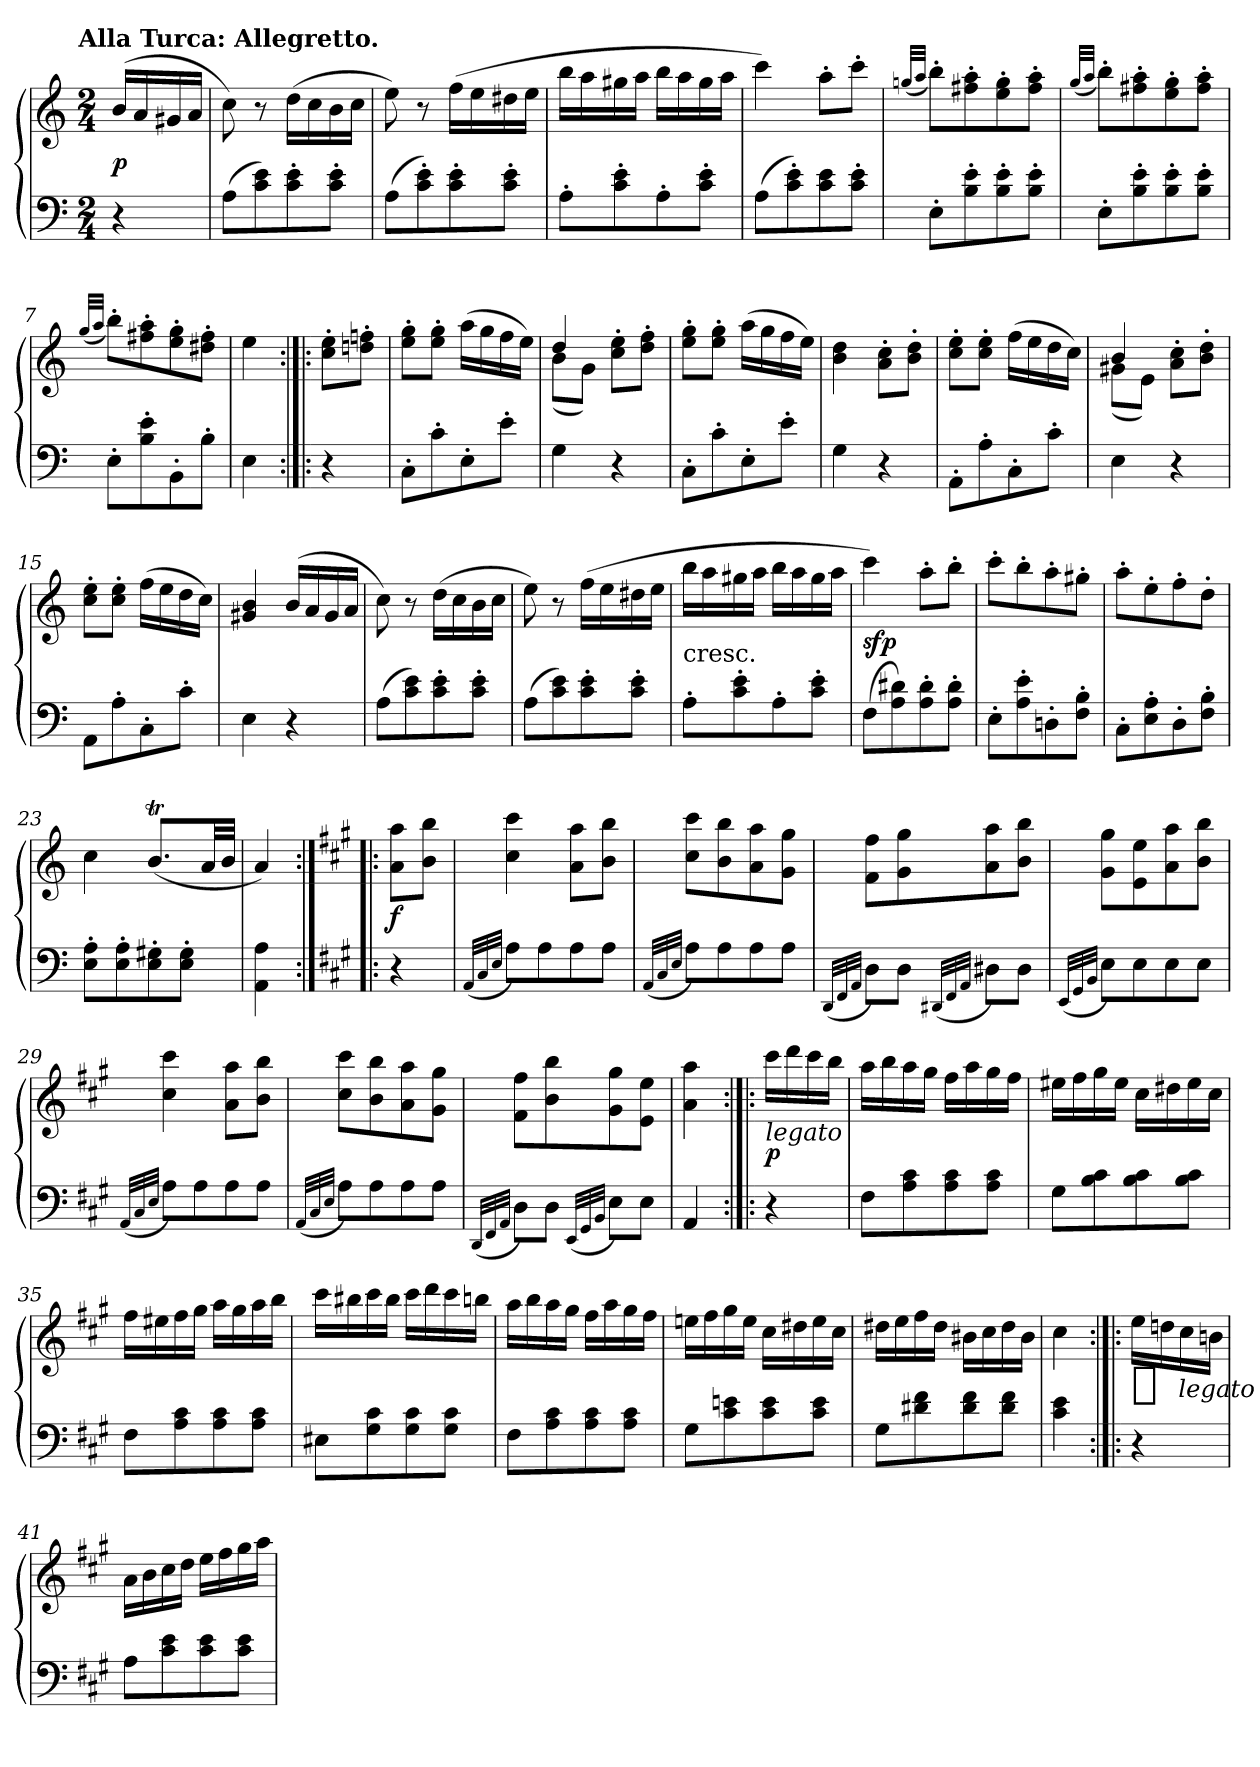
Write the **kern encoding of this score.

**kern	**kern	**dynam
*part1	*part1	*part1
*staff2	*staff1	*staff1/2
*clefF4	*clefG2	*
*k[]	*k[]	*
*a:	*a:	*
!!LO:TX:omd:t=Alla Turca&colon; Allegretto.
*M2/4	*M2/4	*
*MM112	*MM112	*
=	=	=
4r	(16bLL	p
.	16a	.
.	16g#X	.
.	16aJJ	.
=1	=1	=1
(8AL	8cc)	.
8c 8e)	8r	.
8c' 8e'	(16ddLL	.
.	16cc	.
8c' 8e'J	16b	.
.	16ccJJ	.
=2	=2	=2
(8AL	8ee)	.
8c' 8e')	8r	.
8c' 8e'	(16ffLL	.
.	16ee	.
8c' 8e'J	16dd#X	.
.	16eeJJ	.
=3	=3	=3
8A'L	16bbLL	.
.	16aa	.
8c' 8e'	16gg#X	.
.	16aaJJ	.
8A'	16bbLL	.
.	16aa	.
8c' 8e'J	16gg#	.
.	16aaJJ	.
=4	=4	=4
(8AL	4ccc)	.
8c' 8e')	.	.
8c 8e	8aa'L	.
8c' 8e'J	8ccc'J	.
=5	=5	=5
.	(32qggnLLL	.
.	32qaaJJJ	.
8E'L	8bb'L)	.
8B' 8e'	8ff#X' 8aa'	.
8B' 8e'	8ee' 8gg'	.
8B' 8e'J	8ff#' 8aa'J	.
=6	=6	=6
.	(32qggLLL	.
.	32qaaJJJ	.
8E'L	8bb'L)	.
8B' 8e'	8ff#X' 8aa'	.
8B' 8e'	8ee' 8gg'	.
8B' 8e'J	8ff#' 8aa'J	.
=7	=7	=7
.	(32qggLLL	.
.	32qaaJJJ	.
8E'L	8bb'L)	.
8B' 8e'	8ff#X' 8aa'	.
8BB'	8ee' 8gg'	.
8B'J	8dd#X' 8ff#'J	.
=8	=8	=8
4E	4ee	.
=:|!|:	=:|!|:	=:|!|:
4r	8cc' 8ee'L	.
.	8ddn' 8ffn'J	.
=9	=9	=9
8C'L	8ee' 8gg'L	.
8c'	8ee' 8gg'J	.
8E'	(16aaLL	.
.	16gg	.
8e'J	16ff	.
.	16eeJJ)	.
=10	=10	=10
*	*^	*
4G	4dd	(8bL	.
.	.	8gJ)	.
4r	4ryy	8cc' 8ee'L	.
.	.	8dd' 8ff'J	.
*	*v	*v	*
=11	=11	=11
8C'L	8ee' 8gg'L	.
8c'	8ee' 8gg'J	.
8E'	(16aaLL	.
.	16gg	.
8e'J	16ff	.
.	16eeJJ)	.
=12	=12	=12
4G	4b 4dd	.
4r	8a' 8cc'L	.
.	8b' 8dd'J	.
=13	=13	=13
8AA'L	8cc' 8ee'L	.
8A'	8cc' 8ee'J	.
8C'	(16ffLL	.
.	16ee	.
8c'J	16dd	.
.	16ccJJ)	.
=14	=14	=14
*	*^	*
4E	4b	(8g#XL	.
.	.	8eJ)	.
4r	4ryy	8a' 8cc'L	.
.	.	8b' 8dd'J	.
*	*v	*v	*
=15	=15	=15
8AAL	8cc' 8ee'L	.
8A'	8cc' 8ee'J	.
8C'	(16ffLL	.
.	16ee	.
8c'J	16dd	.
.	16ccJJ)	.
=16	=16	=16
4E	4g#X 4b	.
4r	(16bLL	.
.	16a	.
.	16g#	.
.	16aJJ	.
=17	=17	=17
(8AL	8cc)	.
8c 8e)	8r	.
8c' 8e'	(16ddLL	.
.	16cc	.
8c' 8e'J	16b	.
.	16ccJJ	.
=18	=18	=18
(8AL	8ee)	.
8c 8e)	8r	.
8c' 8e'	(16ffLL	.
.	16ee	.
8c' 8e'J	16dd#X	.
.	16eeJJ	.
=19	=19	=19
!	!LO:TX:c:t=cresc.	!
8A'L	16bbLL	.
.	16aa	.
8c' 8e'	16gg#X	.
.	16aaJJ	.
8A'	16bbLL	.
.	16aa	.
8c' 8e'J	16gg#	.
.	16aaJJ	.
=20	=20	=20
(8FL	4ccc)	sfp
8A 8d#X)	.	.
8A' 8d#'	8aa'L	.
8A' 8d#'J	8bb'J	.
=21	=21	=21
8E'L	8ccc'L	.
8A' 8e'	8bb'	.
8Dn'	8aa'	.
8F' 8B'J	8gg#X'J	.
=22	=22	=22
8C'L	8aa'L	.
8E' 8A'	8ee'	.
8D'	8ff'	.
8F' 8B'J	8dd'J	.
=23	=23	=23
8E' 8A'L	4cc	.
8E' 8A'	.	.
8E' 8G#X'	(8.btL	.
8E' 8G#'J	.	.
.	32aLL	.
.	32bJJJ	.
=24	=24	=24
4AA 4A	4a)	.
=:|!|:	=:|!|:	=:|!|:
*k[f#c#g#]	*k[f#c#g#]	*
4r	8a 8aaL	f
.	8b 8bbJ	.
=25	=25	=25
(>32qAALLL	.	.
32qC#	.	.
32qEJJJ	.	.
8AL)	4cc# 4ccc#	.
8A	.	.
8A	8a 8aaL	.
8AJ	8b 8bbJ	.
=26	=26	=26
(>32qAALLL	.	.
32qC#	.	.
32qEJJJ	.	.
8AL)	8cc# 8ccc#L	.
8A	8b 8bb	.
8A	8a 8aa	.
8AJ	8g# 8gg#J	.
=27	=27	=27
(>32qDDLLL	.	.
32qFF#	.	.
32qAAJJJ	.	.
8DL)	8f# 8ff#L	.
8DJ	8g# 8gg#	.
(>32qDD#XLLL	.	.
32qFF#	.	.
32qAAJJJ	.	.
8D#XL)	8a 8aa	.
8D#J	8b 8bbJ	.
=28	=28	=28
(>32qEELLL	.	.
32qGG#	.	.
32qBBJJJ	.	.
8EL)	8g# 8gg#L	.
8E	8e 8ee	.
8E	8a 8aa	.
8EJ	8b 8bbJ	.
=29	=29	=29
(>32qAALLL	.	.
32qC#	.	.
32qEJJJ	.	.
8AL)	4cc# 4ccc#	.
8A	.	.
8A	8a 8aaL	.
8AJ	8b 8bbJ	.
=30	=30	=30
(>32qAA/LLL	.	.
32qC#	.	.
32qEJJJ	.	.
8AL)	8cc# 8ccc#L	.
8A	8b 8bb	.
8A	8a 8aa	.
8AJ	8g# 8gg#J	.
=31	=31	=31
(>32qDDLLL	.	.
32qFF#	.	.
32qAAJJJ	.	.
8DL)	8f# 8ff#L	.
8DJ	8b 8bb	.
(>32qEELLL	.	.
32qGG#	.	.
32qBBJJJ	.	.
8EL)	8g# 8gg#	.
8EJ	8e 8eeJ	.
=32	=32	=32
4AA	4a 4aa	.
=:|!|:	=:|!|:	=:|!|:
!	!LO:TX:b:i:t=legato	!
4r	16ccc#LL	p
.	16ddd	.
.	16ccc#	.
.	16bbJJ	.
=33	=33	=33
8F#L	16aaLL	.
.	16bb	.
8A 8c#	16aa	.
.	16gg#JJ	.
8A 8c#	16ff#LL	.
.	16aa	.
8A 8c#J	16gg#	.
.	16ff#JJ	.
=34	=34	=34
8G#L	16ee#XLL	.
.	16ff#	.
8B 8c#	16gg#	.
.	16ee#JJ	.
8B 8c#	16cc#LL	.
.	16dd#X	.
8B 8c#J	16ee#	.
.	16cc#JJ	.
=35	=35	=35
8F#L	16ff#LL	.
.	16ee#X	.
8A 8c#	16ff#	.
.	16gg#JJ	.
8A 8c#	16aaLL	.
.	16gg#	.
8A 8c#J	16aa	.
.	16bbJJ	.
=36	=36	=36
8E#XL	16ccc#LL	.
.	16bb#X	.
8G# 8c#	16ccc#	.
.	16bb#JJ	.
8G# 8c#	16ccc#LL	.
.	16ddd	.
8G# 8c#J	16ccc#	.
.	16bbnJJ	.
=37	=37	=37
8F#L	16aaLL	.
.	16bb	.
8A 8c#	16aa	.
.	16gg#JJ	.
8A 8c#	16ff#LL	.
.	16aa	.
8A 8c#J	16gg#	.
.	16ff#JJ	.
=38	=38	=38
8G#L	16eenLL	.
.	16ff#	.
8c# 8en	16gg#	.
.	16eeJJ	.
8c# 8e	16cc#LL	.
.	16dd#X	.
8c# 8eJ	16ee	.
.	16cc#JJ	.
=39	=39	=39
8G#L	16dd#XLL	.
.	16ee	.
8d#X 8f#	16ff#	.
.	16dd#JJ	.
8d# 8f#	16b#XLL	.
.	16cc#	.
8d# 8f#J	16dd#	.
.	16b#JJ	.
=40	=40	=40
4c# 4e	4cc#	.
=:|!|:	=:|!|:	=:|!|:
!	!	!LO:DY:t=%s legato
4r	16eeLL	f
.	16ddn	.
.	16cc#	.
.	16bnJJ	.
=41	=41	=41
8AL	16aLL	.
.	16b	.
8c# 8e	16cc#	.
.	16ddJJ	.
8c# 8e	16eeLL	.
.	16ff#	.
8c# 8eJ	16gg#	.
.	16aaJJ	.
=	=	=
*-	*-	*-
